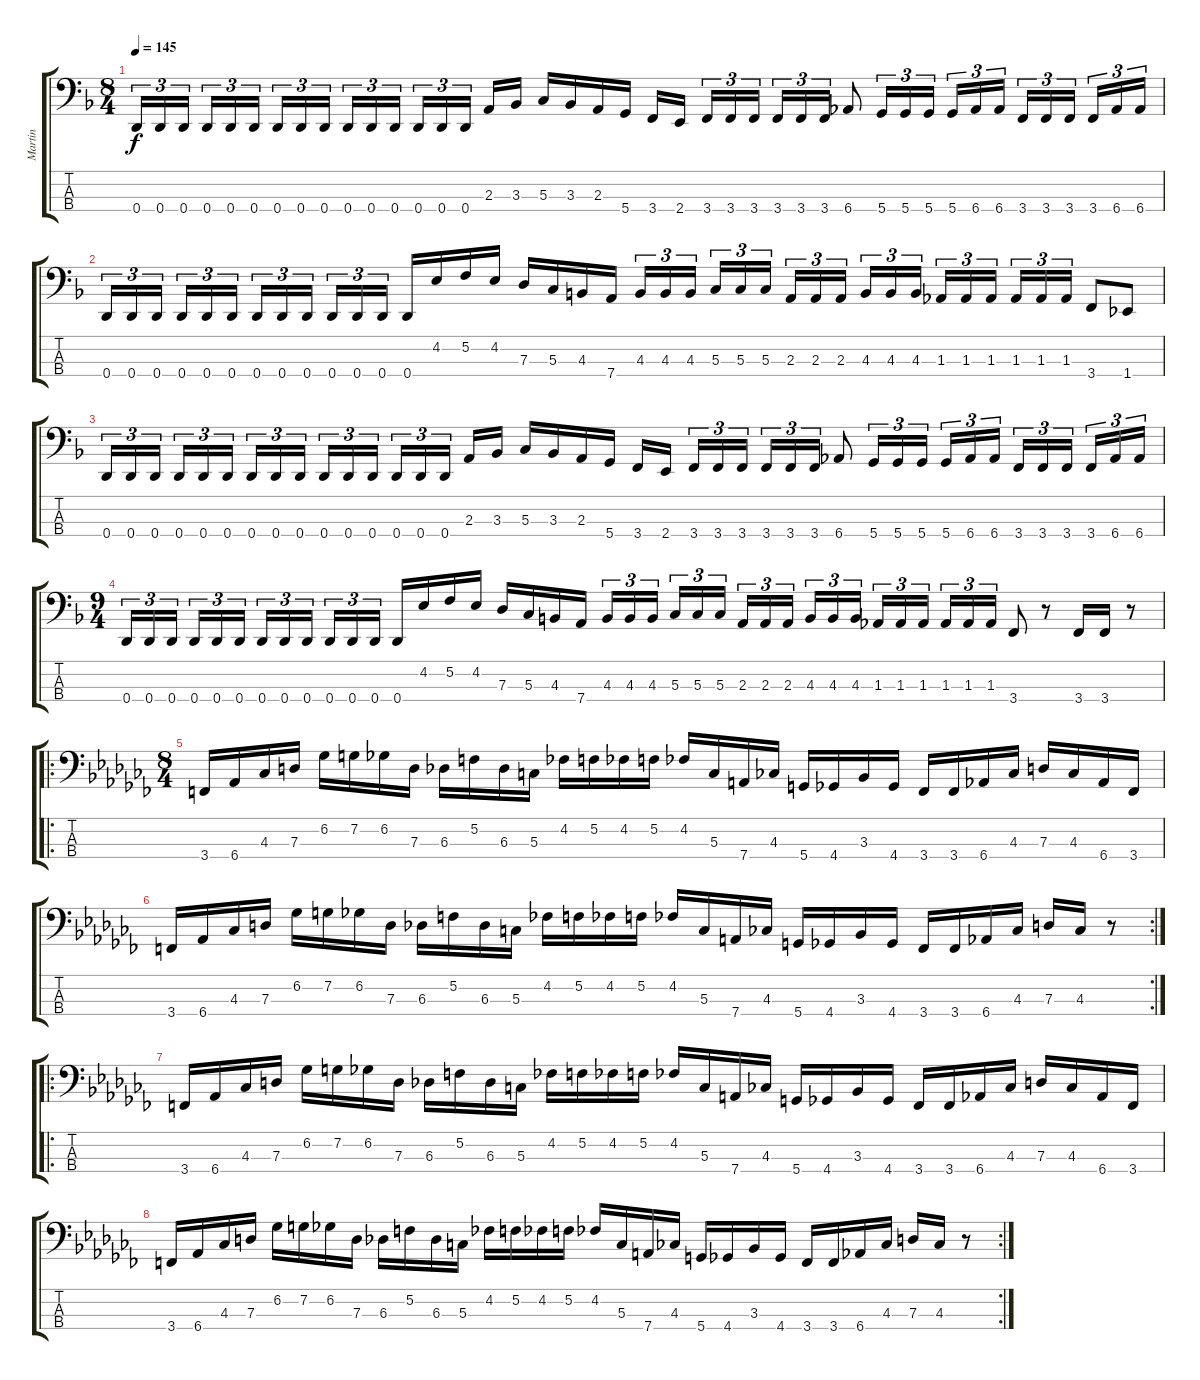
\track ("Martin" "Martin") {instrument electricbassfinger}
\staff {score tabs}
\tuning (F2 C2 G1 D1) {hide}
\ts (8 4)
\tempo 145
\clef f4
\ks f
0.4.16{tu (3 2) dy f} 0.4.16{tu (3 2)} 0.4.16{tu (3 2) beam splitsecondary} 0.4.16{tu (3 2)} 0.4.16{tu (3 2)} 0.4.16{tu (3 2)} 0.4.16{tu (3 2)} 0.4.16{tu (3 2)} 0.4.16{tu (3 2) beam splitsecondary} 0.4.16{tu (3 2)} 0.4.16{tu (3 2)} 0.4.16{tu (3 2)} 0.4.16{tu (3 2)} 0.4.16{tu (3 2)} 0.4.16{tu (3 2) beam splitsecondary} 2.3.16 3.3.16 5.3.16 3.3.16 2.3.16 5.4.16 3.4.16 2.4.16{beam splitsecondary} 3.4.16{tu (3 2)} 3.4.16{tu (3 2)} 3.4.16{tu (3 2)} 3.4.16{tu (3 2)} 3.4.16{tu (3 2)} 3.4.16{tu (3 2)} 6.4.8 5.4.16{tu (3 2)} 5.4.16{tu (3 2)} 5.4.16{tu (3 2) beam splitsecondary} 5.4.16{tu (3 2)} 6.4.16{tu (3 2)} 6.4.16{tu (3 2)} 3.4.16{tu (3 2)} 3.4.16{tu (3 2)} 3.4.16{tu (3 2) beam splitsecondary} 3.4.16{tu (3 2)} 6.4.16{tu (3 2)} 6.4.16{tu (3 2)} |
0.4.16{tu (3 2)} 0.4.16{tu (3 2)} 0.4.16{tu (3 2) beam splitsecondary} 0.4.16{tu (3 2)} 0.4.16{tu (3 2)} 0.4.16{tu (3 2)} 0.4.16{tu (3 2)} 0.4.16{tu (3 2)} 0.4.16{tu (3 2) beam splitsecondary} 0.4.16{tu (3 2)} 0.4.16{tu (3 2)} 0.4.16{tu (3 2)} 0.4.16 4.2.16 5.2.16 4.2.16 7.3.16 5.3.16 4.3.16 7.4.16 4.3.16{tu (3 2)} 4.3.16{tu (3 2)} 4.3.16{tu (3 2) beam splitsecondary} 5.3.16{tu (3 2)} 5.3.16{tu (3 2)} 5.3.16{tu (3 2)} 2.3.16{tu (3 2)} 2.3.16{tu (3 2)} 2.3.16{tu (3 2) beam splitsecondary} 4.3.16{tu (3 2)} 4.3.16{tu (3 2)} 4.3.16{tu (3 2)} 1.3.16{tu (3 2)} 1.3.16{tu (3 2)} 1.3.16{tu (3 2) beam splitsecondary} 1.3.16{tu (3 2)} 1.3.16{tu (3 2)} 1.3.16{tu (3 2)} 3.4.8 1.4.8 |
0.4.16{tu (3 2)} 0.4.16{tu (3 2)} 0.4.16{tu (3 2) beam splitsecondary} 0.4.16{tu (3 2)} 0.4.16{tu (3 2)} 0.4.16{tu (3 2)} 0.4.16{tu (3 2)} 0.4.16{tu (3 2)} 0.4.16{tu (3 2) beam splitsecondary} 0.4.16{tu (3 2)} 0.4.16{tu (3 2)} 0.4.16{tu (3 2)} 0.4.16{tu (3 2)} 0.4.16{tu (3 2)} 0.4.16{tu (3 2) beam splitsecondary} 2.3.16 3.3.16 5.3.16 3.3.16 2.3.16 5.4.16 3.4.16 2.4.16{beam splitsecondary} 3.4.16{tu (3 2)} 3.4.16{tu (3 2)} 3.4.16{tu (3 2)} 3.4.16{tu (3 2)} 3.4.16{tu (3 2)} 3.4.16{tu (3 2)} 6.4.8 5.4.16{tu (3 2)} 5.4.16{tu (3 2)} 5.4.16{tu (3 2) beam splitsecondary} 5.4.16{tu (3 2)} 6.4.16{tu (3 2)} 6.4.16{tu (3 2)} 3.4.16{tu (3 2)} 3.4.16{tu (3 2)} 3.4.16{tu (3 2) beam splitsecondary} 3.4.16{tu (3 2)} 6.4.16{tu (3 2)} 6.4.16{tu (3 2)} |
\ts (9 4)
0.4.16{tu (3 2)} 0.4.16{tu (3 2)} 0.4.16{tu (3 2) beam splitsecondary} 0.4.16{tu (3 2)} 0.4.16{tu (3 2)} 0.4.16{tu (3 2) beam splitsecondary} 0.4.16{tu (3 2)} 0.4.16{tu (3 2)} 0.4.16{tu (3 2) beam splitsecondary} 0.4.16{tu (3 2)} 0.4.16{tu (3 2)} 0.4.16{tu (3 2) beam splitsecondary} 0.4.16 4.2.16 5.2.16 4.2.16 7.3.16 5.3.16 4.3.16 7.4.16{beam splitsecondary} 4.3.16{tu (3 2)} 4.3.16{tu (3 2)} 4.3.16{tu (3 2) beam splitsecondary} 5.3.16{tu (3 2)} 5.3.16{tu (3 2)} 5.3.16{tu (3 2) beam splitsecondary} 2.3.16{tu (3 2)} 2.3.16{tu (3 2)} 2.3.16{tu (3 2) beam splitsecondary} 4.3.16{tu (3 2)} 4.3.16{tu (3 2)} 4.3.16{tu (3 2)} 1.3.16{tu (3 2)} 1.3.16{tu (3 2)} 1.3.16{tu (3 2) beam splitsecondary} 1.3.16{tu (3 2)} 1.3.16{tu (3 2)} 1.3.16{tu (3 2)} 3.4.8 r.8 3.4.16 3.4.16 r.8 |
\ro
\ts (8 4)
\ks cb
3.4.16 6.4.16 4.3.16 7.3.16 6.2.16 7.2.16 6.2.16 7.3.16 6.3.16 5.2.16 6.3.16 5.3.16 4.2.16 5.2.16 4.2.16 5.2.16 4.2.16 5.3.16 7.4.16 4.3.16 5.4.16 4.4.16 3.3.16 4.4.16 3.4.16 3.4.16 6.4.16 4.3.16 7.3.16 4.3.16 6.4.16 3.4.16 |
\rc 2
3.4.16 6.4.16 4.3.16 7.3.16 6.2.16 7.2.16 6.2.16 7.3.16 6.3.16 5.2.16 6.3.16 5.3.16 4.2.16 5.2.16 4.2.16 5.2.16 4.2.16 5.3.16 7.4.16 4.3.16 5.4.16 4.4.16 3.3.16 4.4.16 3.4.16 3.4.16 6.4.16 4.3.16 7.3.16 4.3.16 r.8 |
\ro
3.4.16 6.4.16 4.3.16 7.3.16 6.2.16 7.2.16 6.2.16 7.3.16 6.3.16 5.2.16 6.3.16 5.3.16 4.2.16 5.2.16 4.2.16 5.2.16 4.2.16 5.3.16 7.4.16 4.3.16 5.4.16 4.4.16 3.3.16 4.4.16 3.4.16 3.4.16 6.4.16 4.3.16 7.3.16 4.3.16 6.4.16 3.4.16 |
\rc 2
3.4.16 6.4.16 4.3.16 7.3.16 6.2.16 7.2.16 6.2.16 7.3.16 6.3.16 5.2.16 6.3.16 5.3.16 4.2.16 5.2.16 4.2.16 5.2.16 4.2.16 5.3.16 7.4.16 4.3.16 5.4.16 4.4.16 3.3.16 4.4.16 3.4.16 3.4.16 6.4.16 4.3.16 7.3.16 4.3.16 r.8
